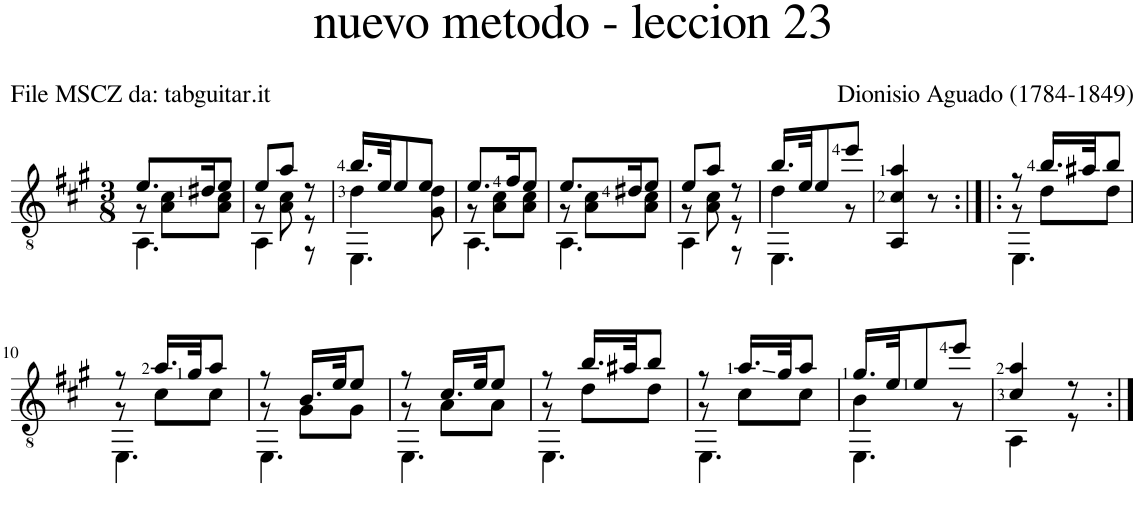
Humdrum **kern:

**kern
*part1
*staff1
*I"Guitar
*I'Guit.
*clefGv2
*k[f#c#g#]
*M3/8
=1
*^
*	*^
8.e/L	8r	4.AA\
.	8A\ 8c#\L	.
16d#X/K	.	.
8e/J	8A\ 8c#\J	.
=2	=2	=2
8e/L	8r	4AA\
8a/J	8A\ 8c#\	.
8r	8r	8r
=3	=3	=3
16.b/LL	4d\	4.EE\
32e/JK	.	.
8e/	.	.
8e/J	8G#\ 8d\	.
=4	=4	=4
8.e/L	8r	4.AA\
.	8A\ 8c#\L	.
16f#/K	.	.
8e/J	8A\ 8c#\J	.
=5	=5	=5
8.e/L	8r	4.AA\
.	8A\ 8c#\L	.
16d#X/K	.	.
8e/J	8A\ 8c#\J	.
=6	=6	=6
8e/L	8r	4AA\
8a/J	8A\ 8c#\	.
8r	8r	8r
=7	=7	=7
16.b/LL	4d\	4.EE\
32e/JK	.	.
8e/	.	.
8ee/J	8r	.
*v	*v	*v
=8
4AA/ 4c#/ 4a/
8r
=9:|!|:
*^
*	*^
8r	8r	4.EE\
16.b/LL	8d\L	.
32a#X/JK	.	.
8b/J	8d\J	.
!!LO:LB:g=z	!!	!!
=10	=10	=10
8r	8r	4.EE\
16.a/LL	8c#\L	.
32g#/JK	.	.
8a/J	8c#\J	.
=11	=11	=11
8r	8r	4.EE\
16.B/LL	8G#\L	.
32e/JK	.	.
8e/J	8G#\J	.
=12	=12	=12
8r	8r	4.EE\
16.c#/LL	8A\L	.
32e/JK	.	.
8e/J	8A\J	.
=13	=13	=13
8r	8r	4.EE\
16.b/LL	8d\L	.
32a#X/JK	.	.
8b/J	8d\J	.
=14	=14	=14
8r	8r	4.EE\
16.a/LL	8c#\L	.
32g#/JK	.	.
8a/J	8c#\J	.
=15	=15	=15
16.g#/LL	4B\	4.EE\
32e/JK	.	.
8e/	.	.
8ee/J	8r	.
*	*v	*v
=16	=16
4c#/ 4a/	4AA\
8r	8r
*v	*v
=:|!
*-
